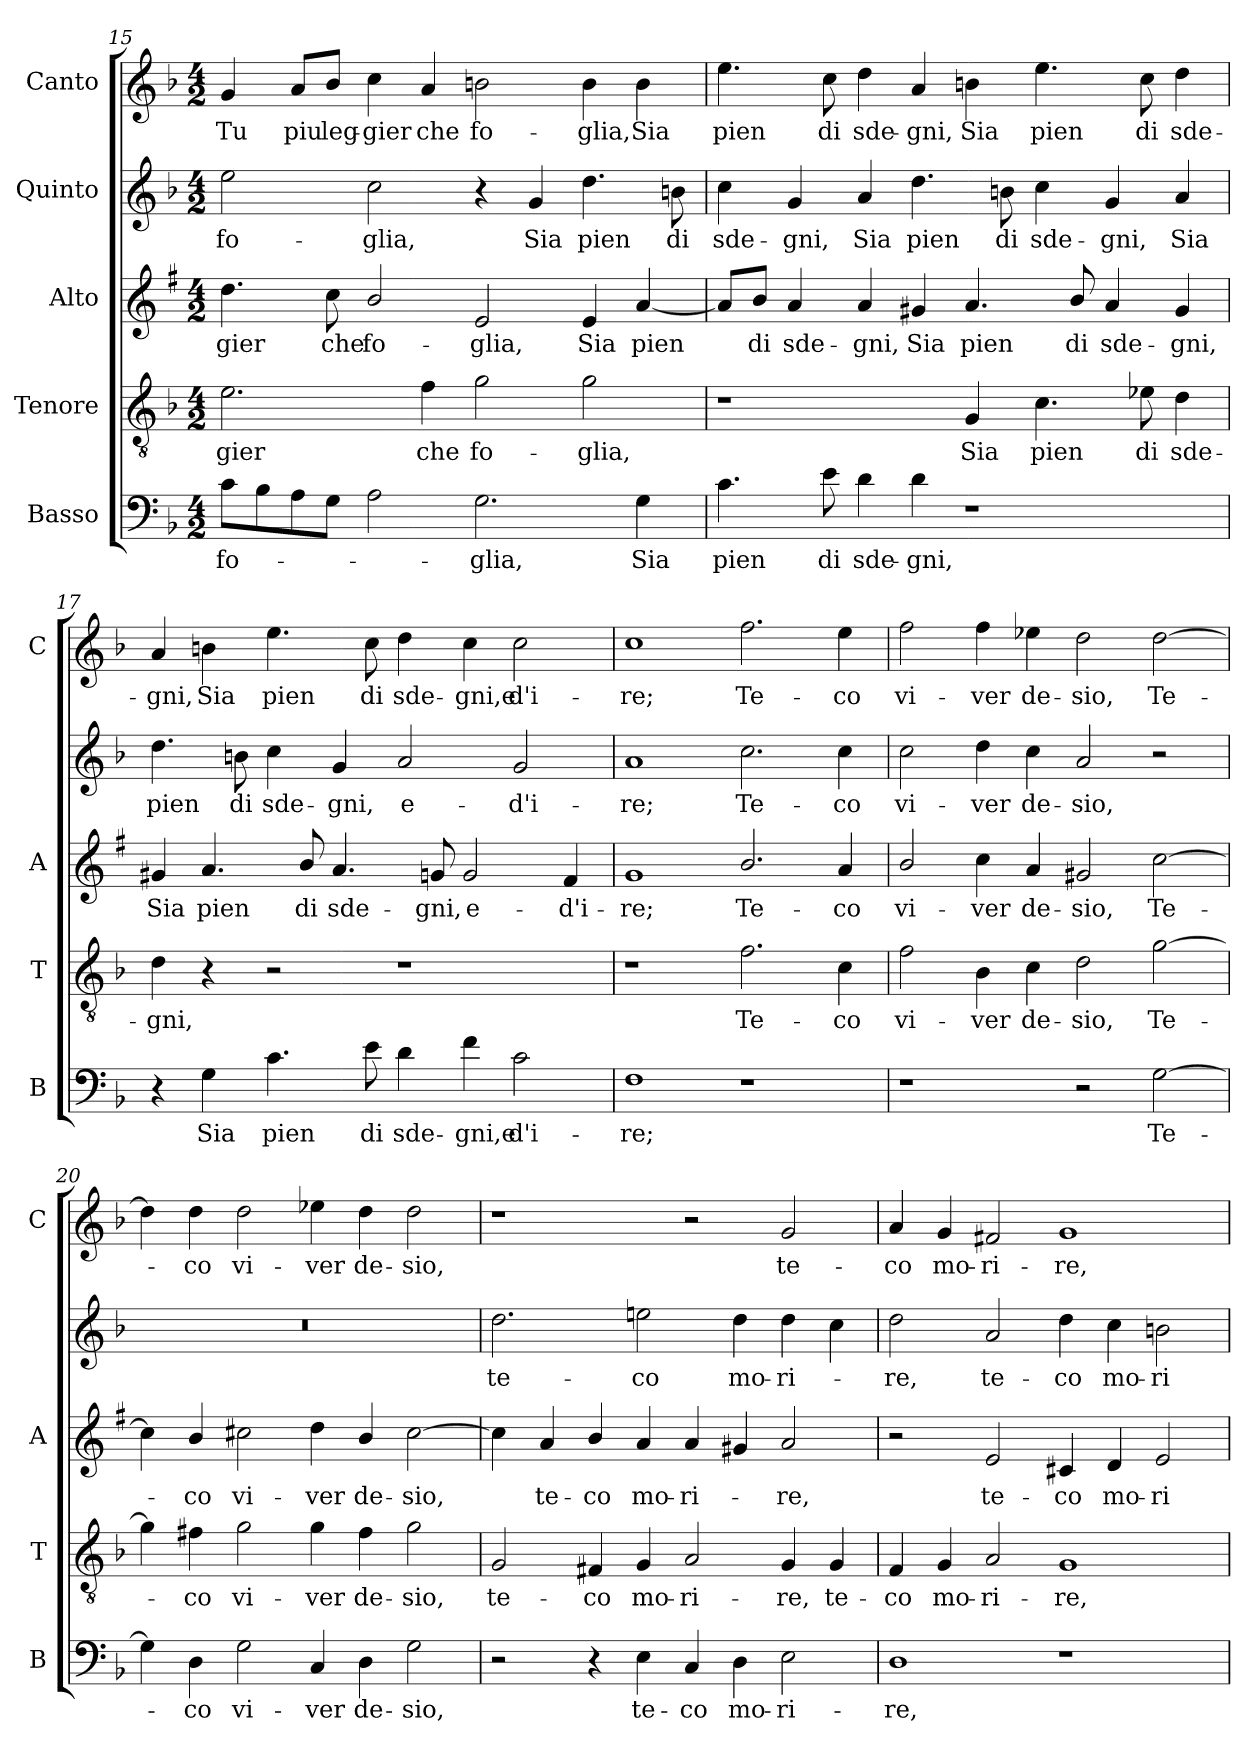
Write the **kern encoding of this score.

**kern	**text	**kern	**text	**kern	**text	**kern	**text	**kern	**text
*part5	*part5	*part4	*part4	*part3	*part3	*part2	*part2	*part1	*part1
*staff5	*staff5	*staff4	*staff4	*staff3	*staff3	*staff2	*staff2	*staff1	*staff1
*I"Basso	*	*I"Tenore	*	*I"Alto	*	*I"Quinto	*	*I"Canto	*
*I'B	*	*I'T	*	*I'A	*	*	*	*I'C	*
*clefF4	*	*clefGv2	*	*clefG2	*	*clefG2	*	*clefG2	*
*	*	*	*	*ITrd1c2	*	*	*	*	*
*k[b-]	*	*k[b-]	*	*k[b-]	*	*k[b-]	*	*k[b-]	*
*F:	*	*F:	*	*F:	*	*F:	*	*F:	*
*M4/2	*	*M4/2	*	*M4/2	*	*M4/2	*	*M4/2	*
=15	=15	=15	=15	=15	=15	=15	=15	=15	=15
!	!LO:LY:b	!	!LO:LY:b	!	!LO:LY:b	!	!LO:LY:b	!	!LO:LY:b
8c\L	fo-	2.e\	-gier	4.cc\	-gier	2ee\	fo-	4g/	Tu
8B-\	.	.	.	.	.	.	.	.	.
!	!	!	!	!	!	!	!	!	!LO:LY:b
8A\	.	.	.	.	.	.	.	8a/L	piu
!	!	!	!	!	!LO:LY:b	!	!	!	!LO:LY:b
8G\J	.	.	.	8b-\	che	.	.	8b-/J	leg-
!	!	!	!	!	!LO:LY:b	!	!LO:LY:b	!	!LO:LY:b
2A\	.	.	.	2a/	fo-	2cc\	-glia,	4cc\	-gier
!	!	!	!LO:LY:b	!	!	!	!	!	!LO:LY:b
.	.	4f\	che	.	.	.	.	4a/	che
!	!LO:LY:b	!	!LO:LY:b	!	!LO:LY:b	!	!	!	!LO:LY:b
2.G\	-glia,	2g\	fo-	2d/	-glia,	4r	.	2bn\	fo-
!	!	!	!	!	!	!	!LO:LY:b	!	!
.	.	.	.	.	.	4g/	Sia	.	.
!	!	!	!LO:LY:b	!	!LO:LY:b	!	!LO:LY:b	!	!LO:LY:b
.	.	2g\	-glia,	4d/	Sia	4.dd\	pien	4b\	-glia,
!	!LO:LY:b	!	!	!	!LO:LY:b	!	!	!	!LO:LY:b
4G\	Sia	.	.	[4g/	pien	.	.	4b\	Sia
!	!	!	!	!	!	!	!LO:LY:b	!	!
.	.	.	.	.	.	8bn\	di	.	.
=16	=16	=16	=16	=16	=16	=16	=16	=16	=16
!	!LO:LY:b	!	!	!	!	!	!LO:LY:b	!	!LO:LY:b
4.c\	pien	1r	.	8g/L]	.	4cc\	sde-	4.ee\	pien
!	!	!	!	!	!LO:LY:b	!	!	!	!
.	.	.	.	8a/J	di	.	.	.	.
!	!	!	!	!	!LO:LY:b	!	!LO:LY:b	!	!
.	.	.	.	4g/	sde-	4g/	-gni,	.	.
!	!LO:LY:b	!	!	!	!	!	!	!	!LO:LY:b
8e\	di	.	.	.	.	.	.	8cc\	di
!	!LO:LY:b	!	!	!	!LO:LY:b	!	!LO:LY:b	!	!LO:LY:b
4d\	sde-	.	.	4g/	-gni,	4a/	Sia	4dd\	sde-
!	!LO:LY:b	!	!	!	!LO:LY:b	!	!LO:LY:b	!	!LO:LY:b
4d\	-gni,	.	.	4f#X/	Sia	4.dd\	pien	4a/	-gni,
!	!	!	!LO:LY:b	!	!LO:LY:b	!	!	!	!LO:LY:b
1r	.	4G/	Sia	4.g/	pien	.	.	4bn\	Sia
!	!	!	!	!	!	!	!LO:LY:b	!	!
.	.	.	.	.	.	8bn\	di	.	.
!	!	!	!LO:LY:b	!	!	!	!LO:LY:b	!	!LO:LY:b
.	.	4.c\	pien	.	.	4cc\	sde-	4.ee\	pien
!	!	!	!	!	!LO:LY:b	!	!	!	!
.	.	.	.	8a/	di	.	.	.	.
!	!	!	!	!	!LO:LY:b	!	!LO:LY:b	!	!
.	.	.	.	4g/	sde-	4g/	-gni,	.	.
!	!	!	!LO:LY:b	!	!	!	!	!	!LO:LY:b
.	.	8e-X\	di	.	.	.	.	8cc\	di
!	!	!	!LO:LY:b	!	!LO:LY:b	!	!LO:LY:b	!	!LO:LY:b
.	.	4d\	sde-	4f#/	-gni,	4a/	Sia	4dd\	sde-
!!LO:LB:g=z
=17	=17	=17	=17	=17	=17	=17	=17	=17	=17
!	!	!	!LO:LY:b	!	!LO:LY:b	!	!LO:LY:b	!	!LO:LY:b
4r	.	4d\	-gni,	4f#X/	Sia	4.dd\	pien	4a/	-gni,
!	!LO:LY:b	!	!	!	!LO:LY:b	!	!	!	!LO:LY:b
4G\	Sia	4r	.	4.g/	pien	.	.	4bn\	Sia
!	!	!	!	!	!	!	!LO:LY:b	!	!
.	.	.	.	.	.	8bn\	di	.	.
!	!LO:LY:b	!	!	!	!	!	!LO:LY:b	!	!LO:LY:b
4.c\	pien	2r	.	.	.	4cc\	sde-	4.ee\	pien
!	!	!	!	!	!LO:LY:b	!	!	!	!
.	.	.	.	8a/	di	.	.	.	.
!	!	!	!	!	!LO:LY:b	!	!LO:LY:b	!	!
.	.	.	.	4.g/	sde-	4g/	-gni,	.	.
!	!LO:LY:b	!	!	!	!	!	!	!	!LO:LY:b
8e\	di	.	.	.	.	.	.	8cc\	di
!	!LO:LY:b	!	!	!	!	!	!LO:LY:b	!	!LO:LY:b
4d\	sde-	1r	.	.	.	2a/	e-	4dd\	sde-
!	!	!	!	!	!LO:LY:b	!	!	!	!
.	.	.	.	8fn/	-gni,	.	.	.	.
!	!LO:LY:b	!	!	!	!LO:LY:b	!	!	!	!LO:LY:b
4f\	-gni,e	.	.	2f/	e-	.	.	4cc\	-gni,e
!	!LO:LY:b	!	!	!	!	!	!LO:LY:b	!	!LO:LY:b
2c\	d'i-	.	.	.	.	2g/	-d'i-	2cc\	d'i-
!	!	!	!	!	!LO:LY:b	!	!	!	!
.	.	.	.	4e/	-d'i-	.	.	.	.
=18	=18	=18	=18	=18	=18	=18	=18	=18	=18
!	!LO:LY:b	!	!	!	!LO:LY:b	!	!LO:LY:b	!	!LO:LY:b
1F	-re;	1r	.	1f	-re;	1a	-re;	1cc	-re;
!	!	!	!LO:LY:b	!	!LO:LY:b	!	!LO:LY:b	!	!LO:LY:b
1r	.	2.f\	Te-	2.a/	Te-	2.cc\	Te-	2.ff\	Te-
!	!	!	!LO:LY:b	!	!LO:LY:b	!	!LO:LY:b	!	!LO:LY:b
.	.	4c\	-co	4g/	-co	4cc\	-co	4ee\	-co
=19	=19	=19	=19	=19	=19	=19	=19	=19	=19
!	!	!	!LO:LY:b	!	!LO:LY:b	!	!LO:LY:b	!	!LO:LY:b
1r	.	2f\	vi-	2a/	vi-	2cc\	vi-	2ff\	vi-
!	!	!	!LO:LY:b	!	!LO:LY:b	!	!LO:LY:b	!	!LO:LY:b
.	.	4B-\	-ver	4b-\	-ver	4dd\	-ver	4ff\	-ver
!	!	!	!LO:LY:b	!	!LO:LY:b	!	!LO:LY:b	!	!LO:LY:b
.	.	4c\	de-	4g/	de-	4cc\	de-	4ee-X\	de-
!	!	!	!LO:LY:b	!	!LO:LY:b	!	!LO:LY:b	!	!LO:LY:b
2r	.	2d\	-sio,	2f#X/	-sio,	2a/	-sio,	2dd\	-sio,
!	!LO:LY:b	!	!LO:LY:b	!	!LO:LY:b	!	!	!	!LO:LY:b
[2G\	Te-	[2g\	Te-	[2b-\	Te-	2r	.	[2dd\	Te-
=20	=20	=20	=20	=20	=20	=20	=20	=20	=20
4G\]	.	4g\]	.	4b-\]	.	0r	.	4dd\]	.
!	!LO:LY:b	!	!LO:LY:b	!	!LO:LY:b	!	!	!	!LO:LY:b
4D\	-co	4f#X\	-co	4a/	-co	.	.	4dd\	-co
!	!LO:LY:b	!	!LO:LY:b	!	!LO:LY:b	!	!	!	!LO:LY:b
2G\	vi-	2g\	vi-	2bn\	vi-	.	.	2dd\	vi-
!	!LO:LY:b	!	!LO:LY:b	!	!LO:LY:b	!	!	!	!LO:LY:b
4C/	-ver	4g\	-ver	4cc\	-ver	.	.	4ee-X\	-ver
!	!LO:LY:b	!	!LO:LY:b	!	!LO:LY:b	!	!	!	!LO:LY:b
4D\	de-	4f#\	de-	4a/	de-	.	.	4dd\	de-
!	!LO:LY:b	!	!LO:LY:b	!	!LO:LY:b	!	!	!	!LO:LY:b
2G\	-sio,	2g\	-sio,	[2b\	-sio,	.	.	2dd\	-sio,
!!LO:PB:g=z
=21	=21	=21	=21	=21	=21	=21	=21	=21	=21
!	!	!	!LO:LY:b	!	!	!	!LO:LY:b	!	!
2r	.	2G/	te-	4b\]	.	2.dd\	te-	1r	.
!	!	!	!	!	!LO:LY:b	!	!	!	!
.	.	.	.	4g/	te-	.	.	.	.
!	!	!	!LO:LY:b	!	!LO:LY:b	!	!	!	!
4r	.	4F#X/	-co	4a/	-co	.	.	.	.
!	!LO:LY:b	!	!LO:LY:b	!	!LO:LY:b	!	!LO:LY:b	!	!
4E\	te-	4G/	mo-	4g/	mo-	2eeni\	-co	.	.
!	!LO:LY:b	!	!LO:LY:b	!	!LO:LY:b	!	!	!	!
4C/	-co	2A/	-ri-	4g/	-ri-	.	.	2r	.
!	!LO:LY:b	!	!	!	!	!	!LO:LY:b	!	!
4D\	mo-	.	.	4f#X/	.	4dd\	mo-	.	.
!	!LO:LY:b	!	!LO:LY:b	!	!LO:LY:b	!	!LO:LY:b	!	!LO:LY:b
2E\	-ri-	4G/	-re,	2g/	-re,	4dd\	-ri-	2g/	te-
!	!	!	!LO:LY:b	!	!	!	!	!	!
.	.	4G/	te-	.	.	4cc\	.	.	.
=22	=22	=22	=22	=22	=22	=22	=22	=22	=22
!	!LO:LY:b	!	!LO:LY:b	!	!	!	!LO:LY:b	!	!LO:LY:b
1D	-re,	4F/	-co	2r	.	2dd\	-re,	4a/	-co
!	!	!	!LO:LY:b	!	!	!	!	!	!LO:LY:b
.	.	4G/	mo-	.	.	.	.	4g/	mo-
!	!	!	!LO:LY:b	!	!LO:LY:b	!	!LO:LY:b	!	!LO:LY:b
.	.	2A/	-ri-	2d/	te-	2a/	te-	2f#X/	-ri-
!	!	!	!LO:LY:b	!	!LO:LY:b	!	!LO:LY:b	!	!LO:LY:b
1r	.	1G	-re,	4Bn/	-co	4dd\	-co	1g	-re,
!	!	!	!	!	!LO:LY:b	!	!LO:LY:b	!	!
.	.	.	.	4c/	mo-	4cc\	mo-	.	.
!	!	!	!	!	!LO:LY:b	!	!LO:LY:b	!	!
.	.	.	.	2d/	-ri-	2bn\	-ri-	.	.
=	=	=	=	=	=	=	=	=	=
*-	*-	*-	*-	*-	*-	*-	*-	*-	*-
